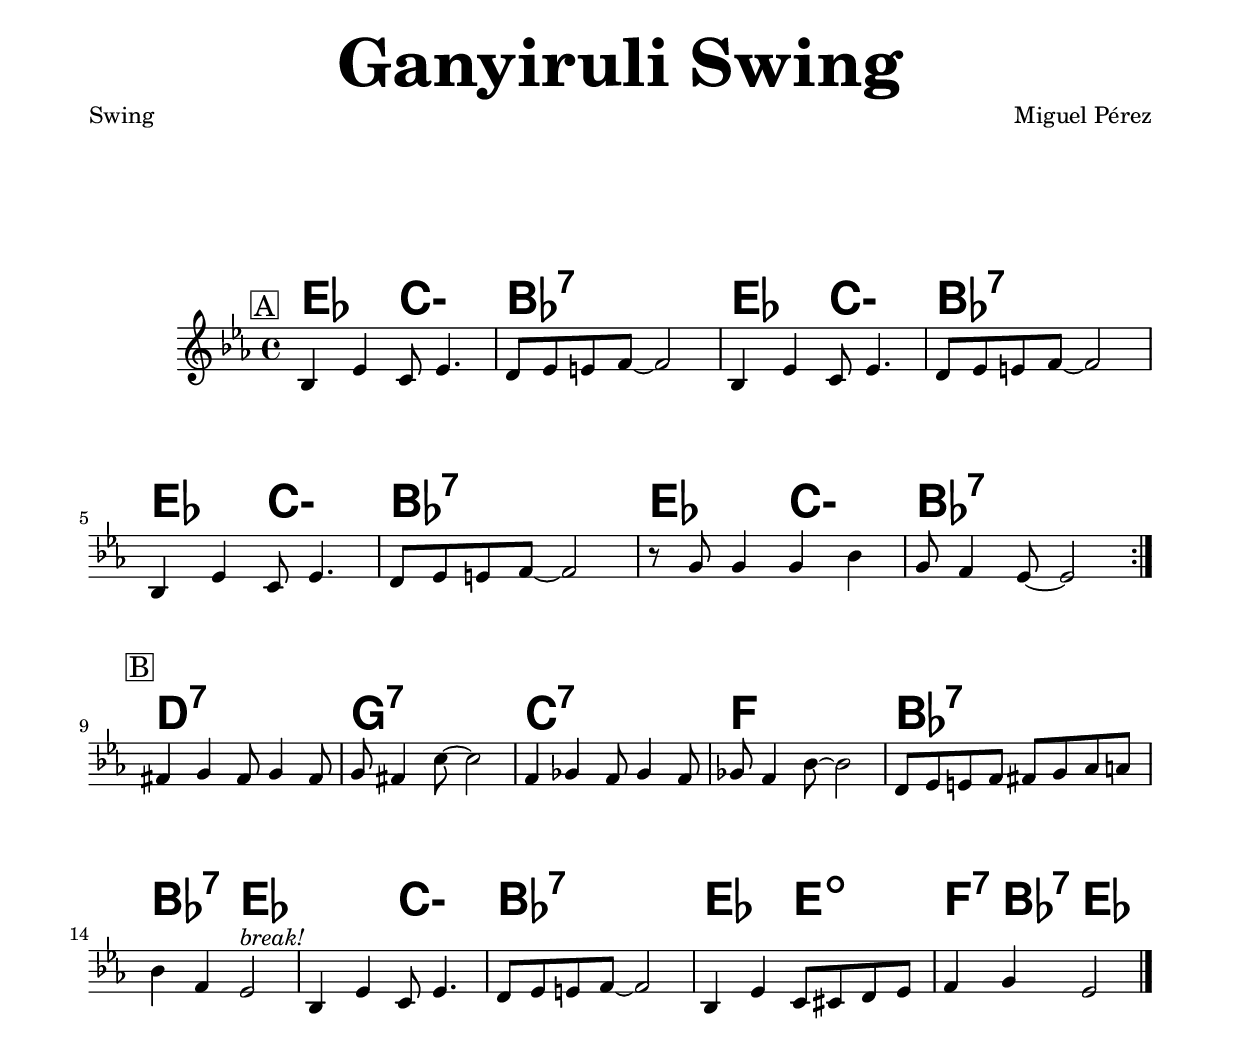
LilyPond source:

\include "headers.ly"

\header {
  title = \markup { \abs-fontsize #32 "Ganyiruli Swing" }
  composer = "Miguel Pérez"
  poet = "Swing"
}

cifrado =  \chords {
  \repeat unfold 4 { ees2 c:min | bes1:7 }
  d:7 | g:7 | c:7 | f | bes:7 | bes2:7 ees |
  ees2 c:min | bes1:7 | ees2 e:dim | f4:7 bes:7 ees2 |
}

melo = \relative c' {
  \key ees \major
  
  \mark \parteA
  \repeat volta 2 {
    \repeat unfold 3 {
      bes4 ees c8 ees4. | d8 ees e f~ f2 \ocultar-clave
    }
    r8 g g4 g bes
    g8 f4 es8~ es2 |
  }
  
  \break
  \mark \parteB
  fis4 g fis8 g4 fis8 | g fis4 c'8~ c2 |
  f,4 ges f8 ges4 f8 | ges f4 bes8~ bes2 |
  d,8 es e f fis g aes a | bes4 f ees2^\markup { \italic "break!"} |
  
  bes4 ees c8 ees4. | d8 ees e f~ f2 |
  bes,4 ees c8 cis d ees | f4 g ees2
  
  \fin
}

<<
  \cifrado
  \melo
>>